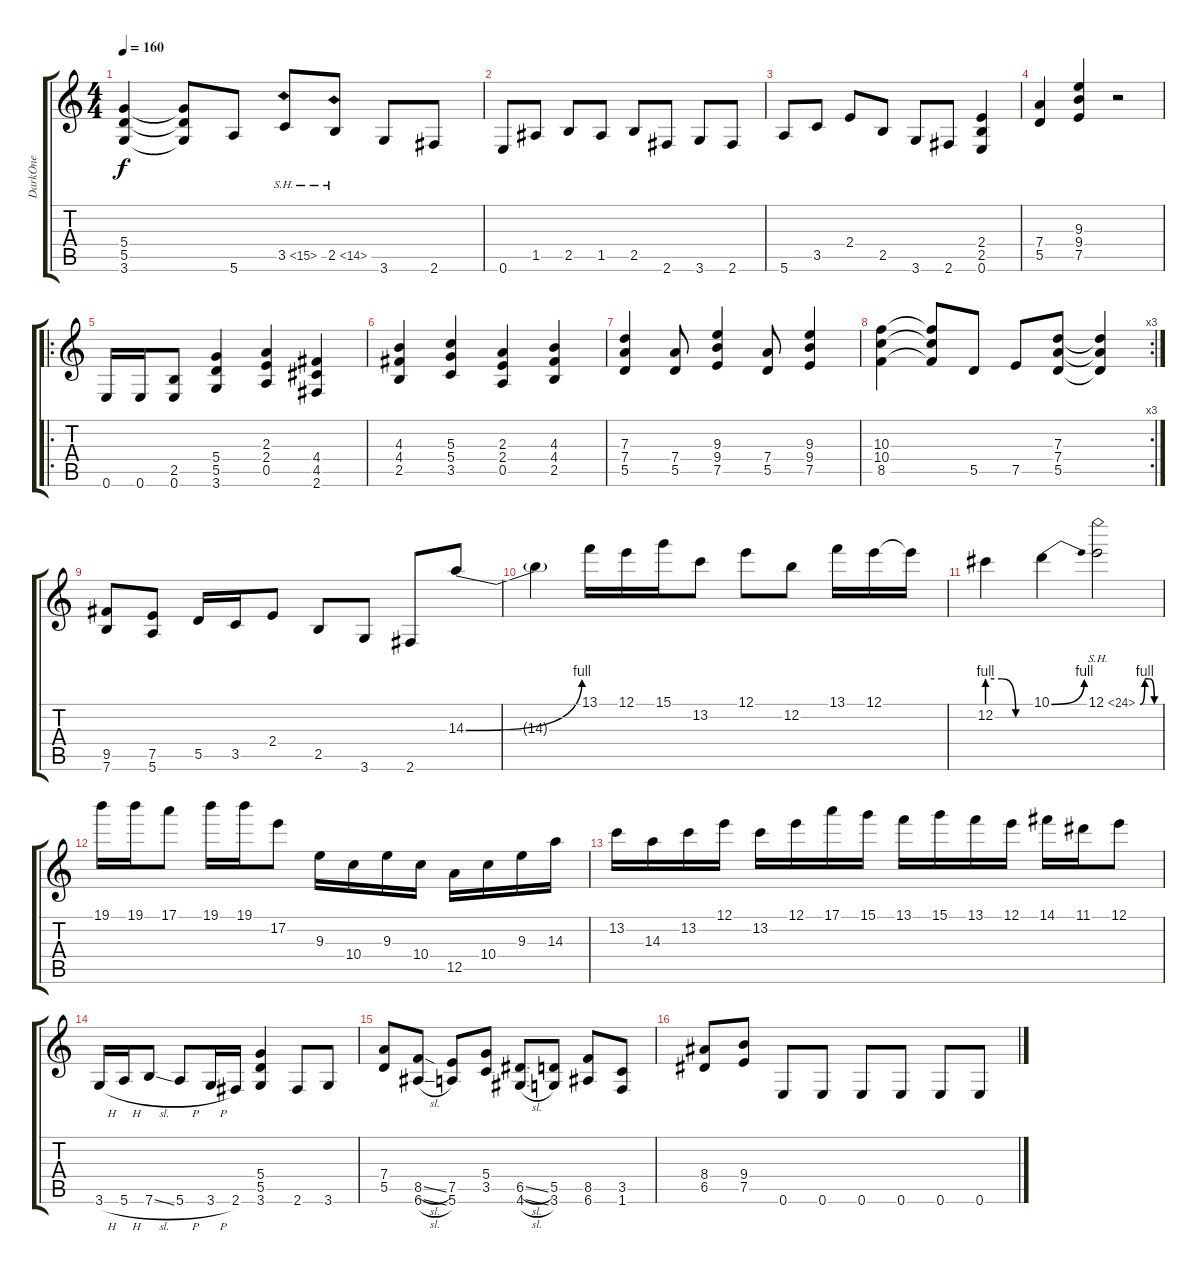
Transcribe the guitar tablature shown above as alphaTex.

\track ("DarkOne" "DarkOne") {instrument distortionguitar}
\staff {score tabs}
\tuning (E4 B3 G3 D3 A2 E2) {hide}
\ts (4 4)
\tempo 160
\clef g2
\ks c
(5.4 5.5 3.6).4{dy f instrument distortionguitar} (5.4{t} 5.5{t} 3.6{t}).8 5.6.8 3.5{sh 12}.8 2.5{sh 12}.8 3.6.8 2.6.8 |
0.6.8 1.5.8 2.5.8 1.5.8 2.5.8 2.6.8 3.6.8 2.6.8 |
5.6.8 3.5.8 2.4.8 2.5.8 3.6.8 2.6.8 (2.4 2.5 0.6).4 |
(7.4 5.5).4 (9.3 9.4 7.5).4 r.2 |
\ro
0.6.16 0.6.16 (2.5 0.6).8 (5.4 5.5 3.6).4 (2.3 2.4 0.5).4 (4.4 4.5 2.6).4 |
(4.3 4.4 2.5).4 (5.3 5.4 3.5).4 (2.3 2.4 0.5).4 (4.3 4.4 2.5).4 |
(7.3 7.4 5.5).4 (7.4 5.5).8 (9.3 9.4 7.5).4 (7.4 5.5).8 (9.3 9.4 7.5).4 |
\rc 3
(10.3 10.4 8.5).4 (10.3{t} 10.4{t} 8.5{t}).8 5.5.8 7.5.8 (7.3 7.4 5.5).8 (7.3{t} 7.4{t} 5.5{t}).4 |
(9.5 7.6).8 (7.5 5.6).8 5.5.16 3.5.16 2.4.8 2.5.8 3.6.8 2.6.8 14.3{be (bend 0 0 60 4)}.8 |
14.3{t}.4 13.1.16 12.1.16 15.1.16 13.2.8 12.1.8 12.2.8 13.1.16 12.1.16 12.1{t}.16 |
12.2{be (custom 0 4 20 4 40 0 60 0)}.4 10.1{be (bend 0 0 60 4)}.4 12.1{be (custom 0 0 15 4 30 4 45 0 60 0) sh 12}.2 |
19.1.16 19.1.16 17.1.8 19.1.16 19.1.16 17.2.8 9.3.16 10.4.16 9.3.16 10.4.16 12.5.16 10.4.16 9.3.16 14.3.16 |
13.2.16 14.3.16 13.2.16 12.1.16 13.2.16 12.1.16 17.1.16 15.1.16 13.1.16 15.1.16 13.1.16 12.1.16 14.1.16 11.1.16 12.1.8 |
3.6{h}.16 5.6{h}.16 7.6{sl}.8 5.6{h}.8 3.6{h}.16 2.6.16 (5.4 5.5 3.6).4 2.6.8 3.6.8 |
(7.4 5.5).8 (8.5{sl} 6.6{sl}).8 (7.5 5.6).8 (5.4 3.5).8 (6.5{sl} 4.6{sl}).8 (5.5 3.6).8 (8.5 6.6).8 (3.5 1.6).8 |
(8.4 6.5).8 (9.4 7.5).8 0.6.8 0.6.8 0.6.8 0.6.8 0.6.8 0.6.8
